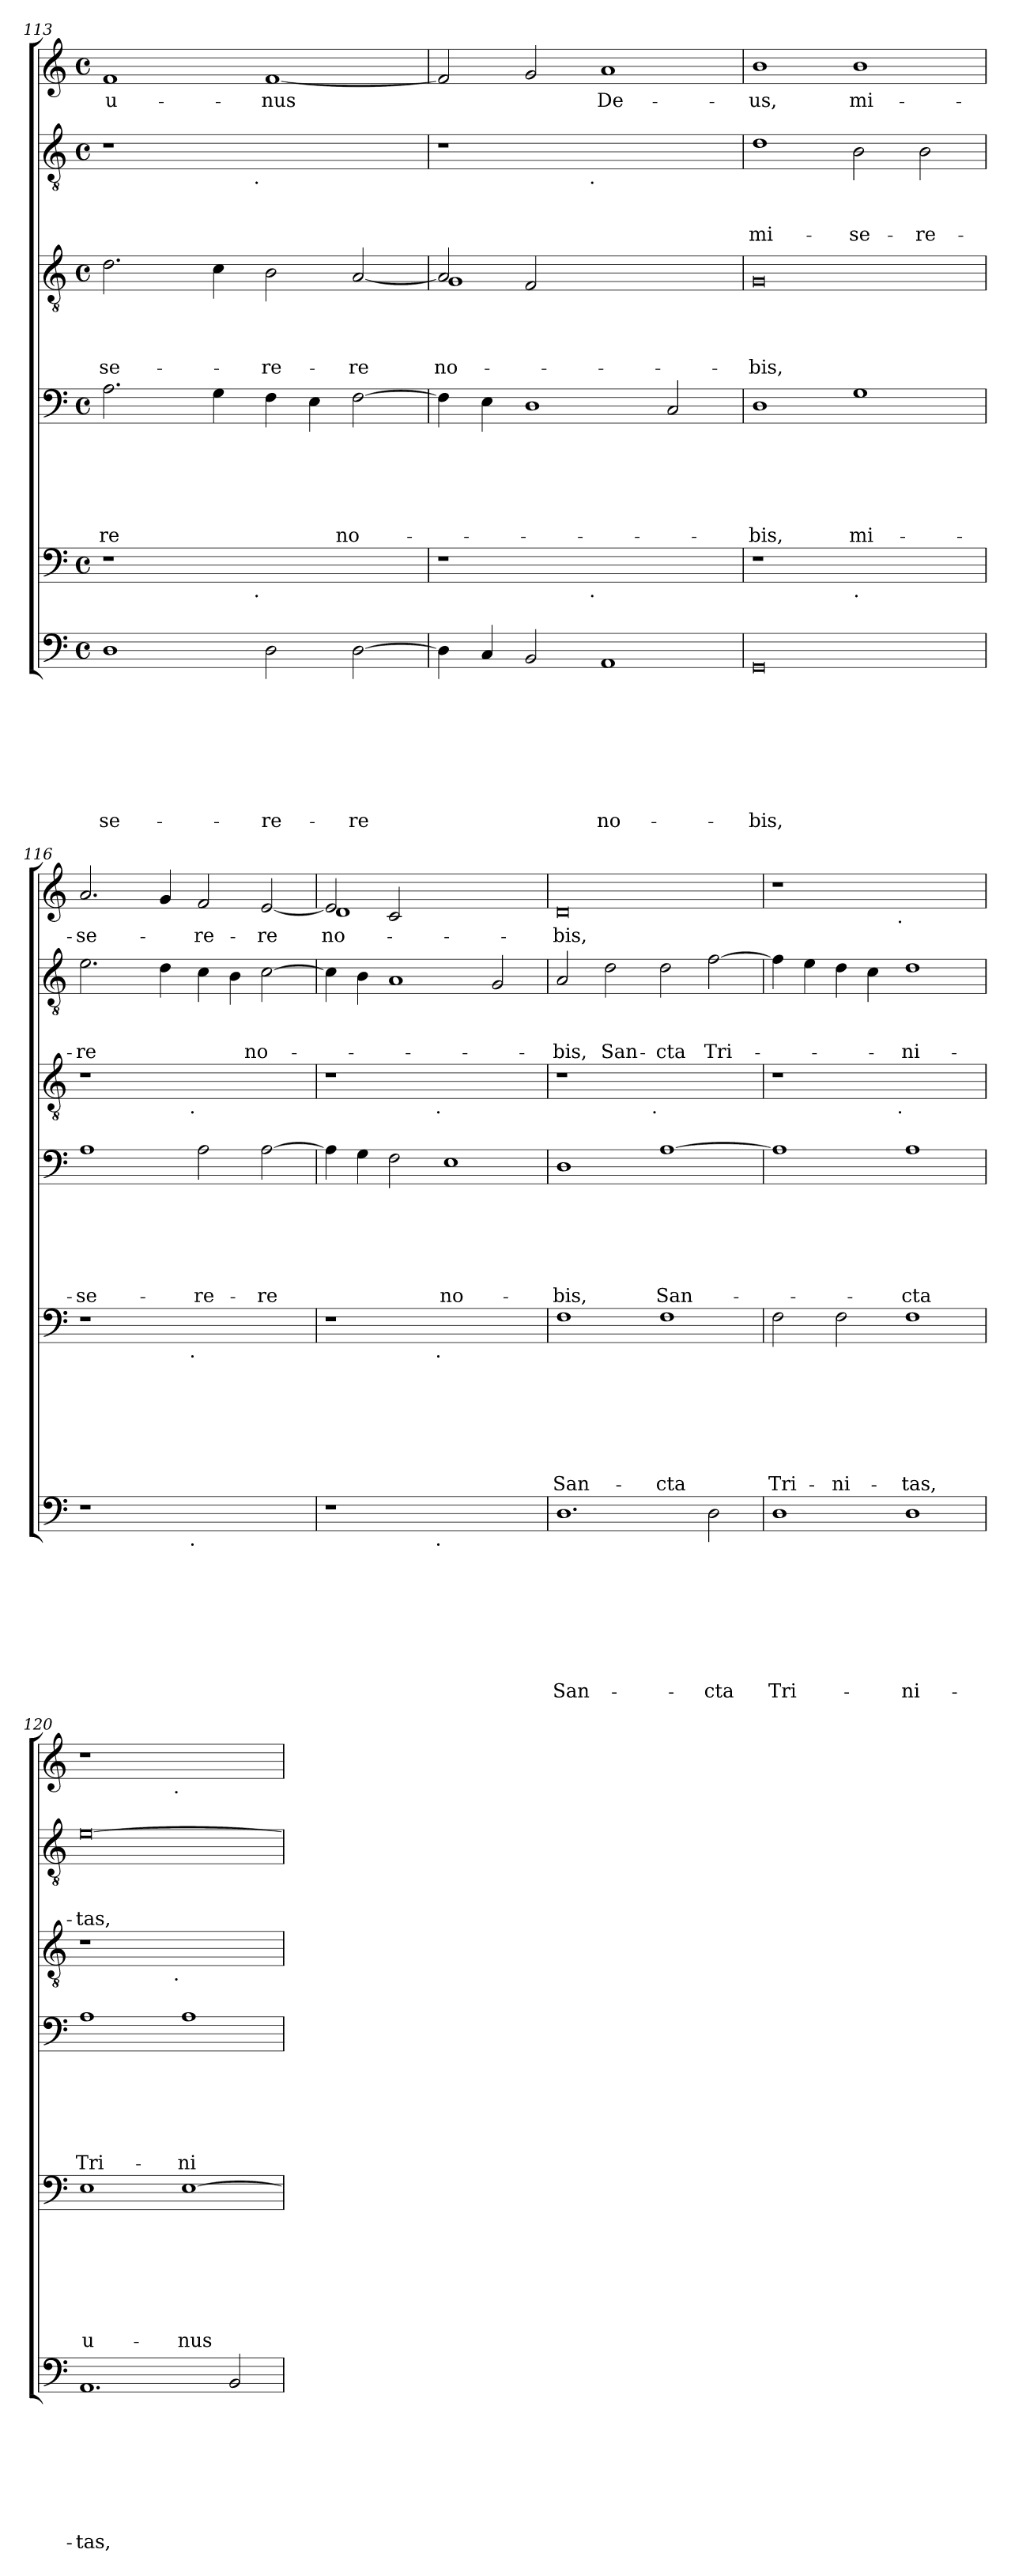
**kern	**text	**text	**text	**text	**text	**text	**text	**text	**kern	**text	**text	**text	**text	**text	**text	**text	**kern	**text	**text	**text	**text	**text	**text	**kern	**text	**text	**text	**text	**kern	**text	**text	**text	**kern	**text
*part6	*part6	*part6	*part6	*part6	*part6	*part6	*part6	*part6	*part5	*part5	*part5	*part5	*part5	*part5	*part5	*part5	*part4	*part4	*part4	*part4	*part4	*part4	*part4	*part3	*part3	*part3	*part3	*part3	*part2	*part2	*part2	*part2	*part1	*part1
*staff6	*staff6	*staff6	*staff6	*staff6	*staff6	*staff6	*staff6	*staff6	*staff5	*staff5	*staff5	*staff5	*staff5	*staff5	*staff5	*staff5	*staff4	*staff4	*staff4	*staff4	*staff4	*staff4	*staff4	*staff3	*staff3	*staff3	*staff3	*staff3	*staff2	*staff2	*staff2	*staff2	*staff1	*staff1
*clefF4	*	*	*	*	*	*	*	*	*clefF4	*	*	*	*	*	*	*	*clefF4	*	*	*	*	*	*	*clefGv2	*	*	*	*	*clefGv2	*	*	*	*clefG2	*
*k[]	*	*	*	*	*	*	*	*	*k[]	*	*	*	*	*	*	*	*k[]	*	*	*	*	*	*	*k[]	*	*	*	*	*k[]	*	*	*	*k[]	*
*C:	*	*	*	*	*	*	*	*	*C:	*	*	*	*	*	*	*	*C:	*	*	*	*	*	*	*C:	*	*	*	*	*C:	*	*	*	*C:	*
*M4/4	*	*	*	*	*	*	*	*	*M4/4	*	*	*	*	*	*	*	*M4/4	*	*	*	*	*	*	*M4/4	*	*	*	*	*M4/4	*	*	*	*M4/4	*
*met(c)	*	*	*	*	*	*	*	*	*met(c)	*	*	*	*	*	*	*	*met(c)	*	*	*	*	*	*	*met(c)	*	*	*	*	*met(c)	*	*	*	*met(c)	*
=113	=113	=113	=113	=113	=113	=113	=113	=113	=113	=113	=113	=113	=113	=113	=113	=113	=113	=113	=113	=113	=113	=113	=113	=113	=113	=113	=113	=113	=113	=113	=113	=113	=113	=113
!	!	!	!	!	!	!	!	!LO:LY:b	!	!	!	!	!	!	!	!	!	!	!	!	!	!	!LO:LY:b	!	!	!	!	!LO:LY:b	!	!	!	!	!	!LO:LY:b
*	*	*	*	*	*	*	*	*	*^	*	*	*	*	*	*	*	*	*	*	*	*	*	*	*	*	*	*	*	*^	*	*	*	*	*
1D	.	.	.	.	.	.	.	-se-	1r	2ryy	.	.	.	.	.	.	.	2.A\	.	.	.	.	.	-re	2.d\	.	.	.	-se-	1r	2ryy	.	.	.	1f	u-
.	.	.	.	.	.	.	.	.	.	4...ryy	.	.	.	.	.	.	.	.	.	.	.	.	.	.	.	.	.	.	.	.	4...ryy	.	.	.	.	.
.	.	.	.	.	.	.	.	.	.	.	.	.	.	.	.	.	.	4G\	.	.	.	.	.	.	4c\	.	.	.	.	.	.	.	.	.	.	.
!	!	!	!	!	!	!	!	!	!	!	!	!	!	!	!	!	!	!	!	!	!	!	!	!	!	!	!	!	!	!	!LO:TX:b:t=.	!	!	!	!	!
!	!	!	!	!	!	!	!	!	!	!LO:TX:b:t=.	!	!	!	!	!	!	!	!	!	!	!	!	!	!	!	!	!	!	!	!	!	!	!	!	!	!
.	.	.	.	.	.	.	.	.	.	1ryy	.	.	.	.	.	.	.	.	.	.	.	.	.	.	.	.	.	.	.	.	1ryy	.	.	.	.	.
!	!	!	!	!	!	!	!	!LO:LY:b	!	!	!	!	!	!	!	!	!	!	!	!	!	!	!	!	!	!	!	!	!LO:LY:b	!	!	!	!	!	!	!LO:LY:b
2D\	.	.	.	.	.	.	.	-re-	1ryy	.	.	.	.	.	.	.	.	4F\	.	.	.	.	.	.	2B\	.	.	.	-re-	1ryy	.	.	.	.	[<1f	-nus
.	.	.	.	.	.	.	.	.	.	.	.	.	.	.	.	.	.	4E\	.	.	.	.	.	.	.	.	.	.	.	.	.	.	.	.	.	.
!	!	!	!	!	!	!	!	!LO:LY:b	!	!	!	!	!	!	!	!	!	!	!	!	!	!	!	!LO:LY:b	!	!	!	!	!LO:LY:b	!	!	!	!	!	!	!
[>2D\	.	.	.	.	.	.	.	-re	.	.	.	.	.	.	.	.	.	[>2F\	.	.	.	.	.	no-	[<2A/	.	.	.	-re	.	.	.	.	.	.	.
.	.	.	.	.	.	.	.	.	.	32ryy	.	.	.	.	.	.	.	.	.	.	.	.	.	.	.	.	.	.	.	.	32ryy	.	.	.	.	.
=114	=114	=114	=114	=114	=114	=114	=114	=114	=114	=114	=114	=114	=114	=114	=114	=114	=114	=114	=114	=114	=114	=114	=114	=114	=114	=114	=114	=114	=114	=114	=114	=114	=114	=114	=114	=114
*	*	*	*	*	*	*	*	*	*	*	*	*	*	*	*	*	*	*	*	*	*	*	*	*	*^	*	*	*	*	*	*	*	*	*	*	*
!	!	!	!	!	!	!	!	!	!	!	!	!	!	!	!	!	!	!	!	!	!	!	!	!	!	!	!	!	!	!LO:LY:b	!	!	!	!	!	!	!
4D\]	.	.	.	.	.	.	.	.	1r	2ryy	.	.	.	.	.	.	.	4F\]	.	.	.	.	.	.	2A/]	1G	.	.	.	no-	1r	2ryy	.	.	.	2f/]	.
4C/	.	.	.	.	.	.	.	.	.	.	.	.	.	.	.	.	.	4E\	.	.	.	.	.	.	.	.	.	.	.	.	.	.	.	.	.	.	.
2BB/	.	.	.	.	.	.	.	.	.	4...ryy	.	.	.	.	.	.	.	1D	.	.	.	.	.	.	2F/	.	.	.	.	.	.	4...ryy	.	.	.	2g/	.
!	!	!	!	!	!	!	!	!	!	!	!	!	!	!	!	!	!	!	!	!	!	!	!	!	!	!	!	!	!	!	!	!LO:TX:b:t=.	!	!	!	!	!
!	!	!	!	!	!	!	!	!	!	!LO:TX:b:t=.	!	!	!	!	!	!	!	!	!	!	!	!	!	!	!	!	!	!	!	!	!	!	!	!	!	!	!
.	.	.	.	.	.	.	.	.	.	1ryy	.	.	.	.	.	.	.	.	.	.	.	.	.	.	.	.	.	.	.	.	.	1ryy	.	.	.	.	.
!	!	!	!	!	!	!	!	!LO:LY:b	!	!	!	!	!	!	!	!	!	!	!	!	!	!	!	!	!	!	!	!	!	!	!	!	!	!	!	!	!LO:LY:b
1AA	.	.	.	.	.	.	.	no-	1ryy	.	.	.	.	.	.	.	.	.	.	.	.	.	.	.	1ryy	1ryy	.	.	.	.	1ryy	.	.	.	.	1a	De-
.	.	.	.	.	.	.	.	.	.	.	.	.	.	.	.	.	.	2C/	.	.	.	.	.	.	.	.	.	.	.	.	.	.	.	.	.	.	.
.	.	.	.	.	.	.	.	.	.	32ryy	.	.	.	.	.	.	.	.	.	.	.	.	.	.	.	.	.	.	.	.	.	32ryy	.	.	.	.	.
!!LO:LB:g=z
=115	=115	=115	=115	=115	=115	=115	=115	=115	=115	=115	=115	=115	=115	=115	=115	=115	=115	=115	=115	=115	=115	=115	=115	=115	=115	=115	=115	=115	=115	=115	=115	=115	=115	=115	=115	=115	=115
!	!	!	!	!	!	!	!	!LO:LY:b	!	!	!	!	!	!	!	!	!	!	!	!	!	!	!	!LO:LY:b	!	!	!	!	!	!LO:LY:b	!	!	!	!	!LO:LY:b	!	!LO:LY:b
*	*	*	*	*	*	*	*	*	*	*	*	*	*	*	*	*	*	*	*	*	*	*	*	*	*v	*v	*	*	*	*	*	*	*	*	*	*	*
*	*	*	*	*	*	*	*	*	*v	*v	*	*	*	*	*	*	*	*	*	*	*	*	*	*	*	*	*	*	*	*v	*v	*	*	*	*	*
0GG	.	.	.	.	.	.	.	-bis,	1r	.	.	.	.	.	.	.	1D	.	.	.	.	.	-bis,	0G	.	.	.	-bis,	1d	.	.	mi-	1b	-us,
!	!	!	!	!	!	!	!	!	!LO:TX:b:t=.	!	!	!	!	!	!	!	!	!	!	!	!	!	!	!	!	!	!	!	!	!	!	!	!	!
!	!	!	!	!	!	!	!	!	!	!	!	!	!	!	!	!	!	!	!	!	!	!	!LO:LY:b	!	!	!	!	!	!	!	!	!LO:LY:b	!	!LO:LY:b
.	.	.	.	.	.	.	.	.	1ryy	.	.	.	.	.	.	.	1G	.	.	.	.	.	mi-	.	.	.	.	.	2B\	.	.	-se-	1b	mi-
!	!	!	!	!	!	!	!	!	!	!	!	!	!	!	!	!	!	!	!	!	!	!	!	!	!	!	!	!	!	!	!	!LO:LY:b	!	!
.	.	.	.	.	.	.	.	.	.	.	.	.	.	.	.	.	.	.	.	.	.	.	.	.	.	.	.	.	2B\	.	.	-re-	.	.
=116	=116	=116	=116	=116	=116	=116	=116	=116	=116	=116	=116	=116	=116	=116	=116	=116	=116	=116	=116	=116	=116	=116	=116	=116	=116	=116	=116	=116	=116	=116	=116	=116	=116	=116
!	!	!	!	!	!	!	!	!	!	!	!	!	!	!	!	!	!	!	!	!	!	!	!LO:LY:b	!	!	!	!	!	!	!	!	!LO:LY:b	!	!LO:LY:b
*^	*	*	*	*	*	*	*	*	*^	*	*	*	*	*	*	*	*	*	*	*	*	*	*	*^	*	*	*	*	*	*	*	*	*	*
1r	2ryy	.	.	.	.	.	.	.	.	1r	2ryy	.	.	.	.	.	.	.	1A	.	.	.	.	.	-se-	1r	2ryy	.	.	.	.	2.e\	.	.	-re	2.a/	-se-
.	4...ryy	.	.	.	.	.	.	.	.	.	4...ryy	.	.	.	.	.	.	.	.	.	.	.	.	.	.	.	4...ryy	.	.	.	.	.	.	.	.	.	.
.	.	.	.	.	.	.	.	.	.	.	.	.	.	.	.	.	.	.	.	.	.	.	.	.	.	.	.	.	.	.	.	4d\	.	.	.	4g/	.
!	!	!	!	!	!	!	!	!	!	!	!	!	!	!	!	!	!	!	!	!	!	!	!	!	!	!	!LO:TX:b:t=.	!	!	!	!	!	!	!	!	!	!
!	!	!	!	!	!	!	!	!	!	!	!LO:TX:b:t=.	!	!	!	!	!	!	!	!	!	!	!	!	!	!	!	!	!	!	!	!	!	!	!	!	!	!
!	!LO:TX:b:t=.	!	!	!	!	!	!	!	!	!	!	!	!	!	!	!	!	!	!	!	!	!	!	!	!	!	!	!	!	!	!	!	!	!	!	!	!
.	1ryy	.	.	.	.	.	.	.	.	.	1ryy	.	.	.	.	.	.	.	.	.	.	.	.	.	.	.	1ryy	.	.	.	.	.	.	.	.	.	.
!	!	!	!	!	!	!	!	!	!	!	!	!	!	!	!	!	!	!	!	!	!	!	!	!	!LO:LY:b	!	!	!	!	!	!	!	!	!	!	!	!LO:LY:b
1ryy	.	.	.	.	.	.	.	.	.	1ryy	.	.	.	.	.	.	.	.	2A\	.	.	.	.	.	-re-	1ryy	.	.	.	.	.	4c\	.	.	.	2f/	-re-
.	.	.	.	.	.	.	.	.	.	.	.	.	.	.	.	.	.	.	.	.	.	.	.	.	.	.	.	.	.	.	.	4B\	.	.	.	.	.
!	!	!	!	!	!	!	!	!	!	!	!	!	!	!	!	!	!	!	!	!	!	!	!	!	!LO:LY:b	!	!	!	!	!	!	!	!	!	!LO:LY:b	!	!LO:LY:b
.	.	.	.	.	.	.	.	.	.	.	.	.	.	.	.	.	.	.	[>2A\	.	.	.	.	.	-re	.	.	.	.	.	.	[>2c\	.	.	no-	[<2e/	-re
.	32ryy	.	.	.	.	.	.	.	.	.	32ryy	.	.	.	.	.	.	.	.	.	.	.	.	.	.	.	32ryy	.	.	.	.	.	.	.	.	.	.
=117	=117	=117	=117	=117	=117	=117	=117	=117	=117	=117	=117	=117	=117	=117	=117	=117	=117	=117	=117	=117	=117	=117	=117	=117	=117	=117	=117	=117	=117	=117	=117	=117	=117	=117	=117	=117	=117
*	*	*	*	*	*	*	*	*	*	*	*	*	*	*	*	*	*	*	*	*	*	*	*	*	*	*	*	*	*	*	*	*	*	*	*	*^	*
!	!	!	!	!	!	!	!	!	!	!	!	!	!	!	!	!	!	!	!	!	!	!	!	!	!	!	!	!	!	!	!	!	!	!	!	!	!	!LO:LY:b
1r	2ryy	.	.	.	.	.	.	.	.	1r	2ryy	.	.	.	.	.	.	.	4A\]	.	.	.	.	.	.	1r	2ryy	.	.	.	.	4c\]	.	.	.	2e/]	1d	no-
.	.	.	.	.	.	.	.	.	.	.	.	.	.	.	.	.	.	.	4G\	.	.	.	.	.	.	.	.	.	.	.	.	4B\	.	.	.	.	.	.
.	4...ryy	.	.	.	.	.	.	.	.	.	4...ryy	.	.	.	.	.	.	.	2F\	.	.	.	.	.	.	.	4...ryy	.	.	.	.	1A	.	.	.	2c/	.	.
!	!	!	!	!	!	!	!	!	!	!	!	!	!	!	!	!	!	!	!	!	!	!	!	!	!	!	!LO:TX:b:t=.	!	!	!	!	!	!	!	!	!	!	!
!	!	!	!	!	!	!	!	!	!	!	!LO:TX:b:t=.	!	!	!	!	!	!	!	!	!	!	!	!	!	!	!	!	!	!	!	!	!	!	!	!	!	!	!
!	!LO:TX:b:t=.	!	!	!	!	!	!	!	!	!	!	!	!	!	!	!	!	!	!	!	!	!	!	!	!	!	!	!	!	!	!	!	!	!	!	!	!	!
.	1ryy	.	.	.	.	.	.	.	.	.	1ryy	.	.	.	.	.	.	.	.	.	.	.	.	.	.	.	1ryy	.	.	.	.	.	.	.	.	.	.	.
!	!	!	!	!	!	!	!	!	!	!	!	!	!	!	!	!	!	!	!	!	!	!	!	!	!LO:LY:b	!	!	!	!	!	!	!	!	!	!	!	!	!
1ryy	.	.	.	.	.	.	.	.	.	1ryy	.	.	.	.	.	.	.	.	1E	.	.	.	.	.	no-	1ryy	.	.	.	.	.	.	.	.	.	1ryy	1ryy	.
.	.	.	.	.	.	.	.	.	.	.	.	.	.	.	.	.	.	.	.	.	.	.	.	.	.	.	.	.	.	.	.	2G/	.	.	.	.	.	.
.	32ryy	.	.	.	.	.	.	.	.	.	32ryy	.	.	.	.	.	.	.	.	.	.	.	.	.	.	.	32ryy	.	.	.	.	.	.	.	.	.	.	.
=118	=118	=118	=118	=118	=118	=118	=118	=118	=118	=118	=118	=118	=118	=118	=118	=118	=118	=118	=118	=118	=118	=118	=118	=118	=118	=118	=118	=118	=118	=118	=118	=118	=118	=118	=118	=118	=118	=118
!	!	!	!	!	!	!	!	!	!LO:LY:b	!	!	!	!	!	!	!	!	!LO:LY:b	!	!	!	!	!	!	!LO:LY:b	!	!	!	!	!	!	!	!	!	!LO:LY:b	!	!	!LO:LY:b
*v	*v	*	*	*	*	*	*	*	*	*	*	*	*	*	*	*	*	*	*	*	*	*	*	*	*	*	*	*	*	*	*	*	*	*	*	*v	*v	*
*	*	*	*	*	*	*	*	*	*v	*v	*	*	*	*	*	*	*	*	*	*	*	*	*	*	*	*	*	*	*	*	*	*	*	*	*	*
1.D	.	.	.	.	.	.	.	San-	1F	.	.	.	.	.	.	San-	1D	.	.	.	.	.	-bis,	1r	2ryy	.	.	.	.	2A/	.	.	-bis,	0d	-bis,
!	!	!	!	!	!	!	!	!	!	!	!	!	!	!	!	!	!	!	!	!	!	!	!	!	!	!	!	!	!	!	!	!	!LO:LY:b	!	!
.	.	.	.	.	.	.	.	.	.	.	.	.	.	.	.	.	.	.	.	.	.	.	.	.	4...ryy	.	.	.	.	2d\	.	.	San-	.	.
!	!	!	!	!	!	!	!	!	!	!	!	!	!	!	!	!	!	!	!	!	!	!	!	!	!LO:TX:b:t=.	!	!	!	!	!	!	!	!	!	!
.	.	.	.	.	.	.	.	.	.	.	.	.	.	.	.	.	.	.	.	.	.	.	.	.	1ryy	.	.	.	.	.	.	.	.	.	.
!	!	!	!	!	!	!	!	!	!	!	!	!	!	!	!	!LO:LY:b	!	!	!	!	!	!	!LO:LY:b	!	!	!	!	!	!	!	!	!	!LO:LY:b:rj	!	!
.	.	.	.	.	.	.	.	.	1F	.	.	.	.	.	.	-cta	[>1A	.	.	.	.	.	San-	1ryy	.	.	.	.	.	2d\	.	.	-cta	.	.
!	!	!	!	!	!	!	!	!LO:LY:b	!	!	!	!	!	!	!	!	!	!	!	!	!	!	!	!	!	!	!	!	!	!	!	!	!LO:LY:b	!	!
2D\	.	.	.	.	.	.	.	-cta	.	.	.	.	.	.	.	.	.	.	.	.	.	.	.	.	.	.	.	.	.	[>2f\	.	.	Tri-	.	.
.	.	.	.	.	.	.	.	.	.	.	.	.	.	.	.	.	.	.	.	.	.	.	.	.	32ryy	.	.	.	.	.	.	.	.	.	.
=119	=119	=119	=119	=119	=119	=119	=119	=119	=119	=119	=119	=119	=119	=119	=119	=119	=119	=119	=119	=119	=119	=119	=119	=119	=119	=119	=119	=119	=119	=119	=119	=119	=119	=119	=119
!	!	!	!	!	!	!	!	!LO:LY:b	!	!	!	!	!	!	!	!LO:LY:b	!	!	!	!	!	!	!	!	!	!	!	!	!	!	!	!	!	!	!
*	*	*	*	*	*	*	*	*	*	*	*	*	*	*	*	*	*	*	*	*	*	*	*	*	*	*	*	*	*	*	*	*	*	*^	*
1D	.	.	.	.	.	.	.	Tri-	2F\	.	.	.	.	.	.	Tri-	1A]	.	.	.	.	.	.	1r	2ryy	.	.	.	.	4f\]	.	.	.	1r	2ryy	.
.	.	.	.	.	.	.	.	.	.	.	.	.	.	.	.	.	.	.	.	.	.	.	.	.	.	.	.	.	.	4e\	.	.	.	.	.	.
!	!	!	!	!	!	!	!	!	!	!	!	!	!	!	!	!LO:LY:b	!	!	!	!	!	!	!	!	!	!	!	!	!	!	!	!	!	!	!	!
.	.	.	.	.	.	.	.	.	2F\	.	.	.	.	.	.	-ni-	.	.	.	.	.	.	.	.	4...ryy	.	.	.	.	4d\	.	.	.	.	4...ryy	.
.	.	.	.	.	.	.	.	.	.	.	.	.	.	.	.	.	.	.	.	.	.	.	.	.	.	.	.	.	.	4c\	.	.	.	.	.	.
!	!	!	!	!	!	!	!	!	!	!	!	!	!	!	!	!	!	!	!	!	!	!	!	!	!	!	!	!	!	!	!	!	!	!	!LO:TX:b:t=.	!
!	!	!	!	!	!	!	!	!	!	!	!	!	!	!	!	!	!	!	!	!	!	!	!	!	!LO:TX:b:t=.	!	!	!	!	!	!	!	!	!	!	!
.	.	.	.	.	.	.	.	.	.	.	.	.	.	.	.	.	.	.	.	.	.	.	.	.	1ryy	.	.	.	.	.	.	.	.	.	1ryy	.
!	!	!	!	!	!	!	!	!LO:LY:b	!	!	!	!	!	!	!	!LO:LY:b	!	!	!	!	!	!	!LO:LY:b	!	!	!	!	!	!	!	!	!	!LO:LY:b	!	!	!
1D	.	.	.	.	.	.	.	-ni-	1F	.	.	.	.	.	.	-tas,	1A	.	.	.	.	.	-cta	1ryy	.	.	.	.	.	1d	.	.	-ni-	1ryy	.	.
.	.	.	.	.	.	.	.	.	.	.	.	.	.	.	.	.	.	.	.	.	.	.	.	.	32ryy	.	.	.	.	.	.	.	.	.	32ryy	.
=120	=120	=120	=120	=120	=120	=120	=120	=120	=120	=120	=120	=120	=120	=120	=120	=120	=120	=120	=120	=120	=120	=120	=120	=120	=120	=120	=120	=120	=120	=120	=120	=120	=120	=120	=120	=120
!	!	!	!	!	!	!	!	!LO:LY:b	!	!	!	!	!	!	!	!LO:LY:b	!	!	!	!	!	!	!LO:LY:b	!	!	!	!	!	!	!	!	!	!LO:LY:b	!	!	!
1.AA	.	.	.	.	.	.	.	-tas,	1E	.	.	.	.	.	.	u-	1A	.	.	.	.	.	Tri-	1r	2ryy	.	.	.	.	[>0e	.	.	-tas,	1r	2ryy	.
.	.	.	.	.	.	.	.	.	.	.	.	.	.	.	.	.	.	.	.	.	.	.	.	.	4...ryy	.	.	.	.	.	.	.	.	.	4...ryy	.
!	!	!	!	!	!	!	!	!	!	!	!	!	!	!	!	!	!	!	!	!	!	!	!	!	!	!	!	!	!	!	!	!	!	!	!LO:TX:b:t=.	!
!	!	!	!	!	!	!	!	!	!	!	!	!	!	!	!	!	!	!	!	!	!	!	!	!	!LO:TX:b:t=.	!	!	!	!	!	!	!	!	!	!	!
.	.	.	.	.	.	.	.	.	.	.	.	.	.	.	.	.	.	.	.	.	.	.	.	.	1ryy	.	.	.	.	.	.	.	.	.	1ryy	.
!	!	!	!	!	!	!	!	!	!	!	!	!	!	!	!	!LO:LY:b	!	!	!	!	!	!	!LO:LY:b	!	!	!	!	!	!	!	!	!	!	!	!	!
.	.	.	.	.	.	.	.	.	[>1E	.	.	.	.	.	.	-nus	1A	.	.	.	.	.	-ni-	1ryy	.	.	.	.	.	.	.	.	.	1ryy	.	.
2BB/	.	.	.	.	.	.	.	.	.	.	.	.	.	.	.	.	.	.	.	.	.	.	.	.	.	.	.	.	.	.	.	.	.	.	.	.
.	.	.	.	.	.	.	.	.	.	.	.	.	.	.	.	.	.	.	.	.	.	.	.	.	32ryy	.	.	.	.	.	.	.	.	.	32ryy	.
*	*	*	*	*	*	*	*	*	*	*	*	*	*	*	*	*	*	*	*	*	*	*	*	*v	*v	*	*	*	*	*	*	*	*	*v	*v	*
=	=	=	=	=	=	=	=	=	=	=	=	=	=	=	=	=	=	=	=	=	=	=	=	=	=	=	=	=	=	=	=	=	=	=
*-	*-	*-	*-	*-	*-	*-	*-	*-	*-	*-	*-	*-	*-	*-	*-	*-	*-	*-	*-	*-	*-	*-	*-	*-	*-	*-	*-	*-	*-	*-	*-	*-	*-	*-
